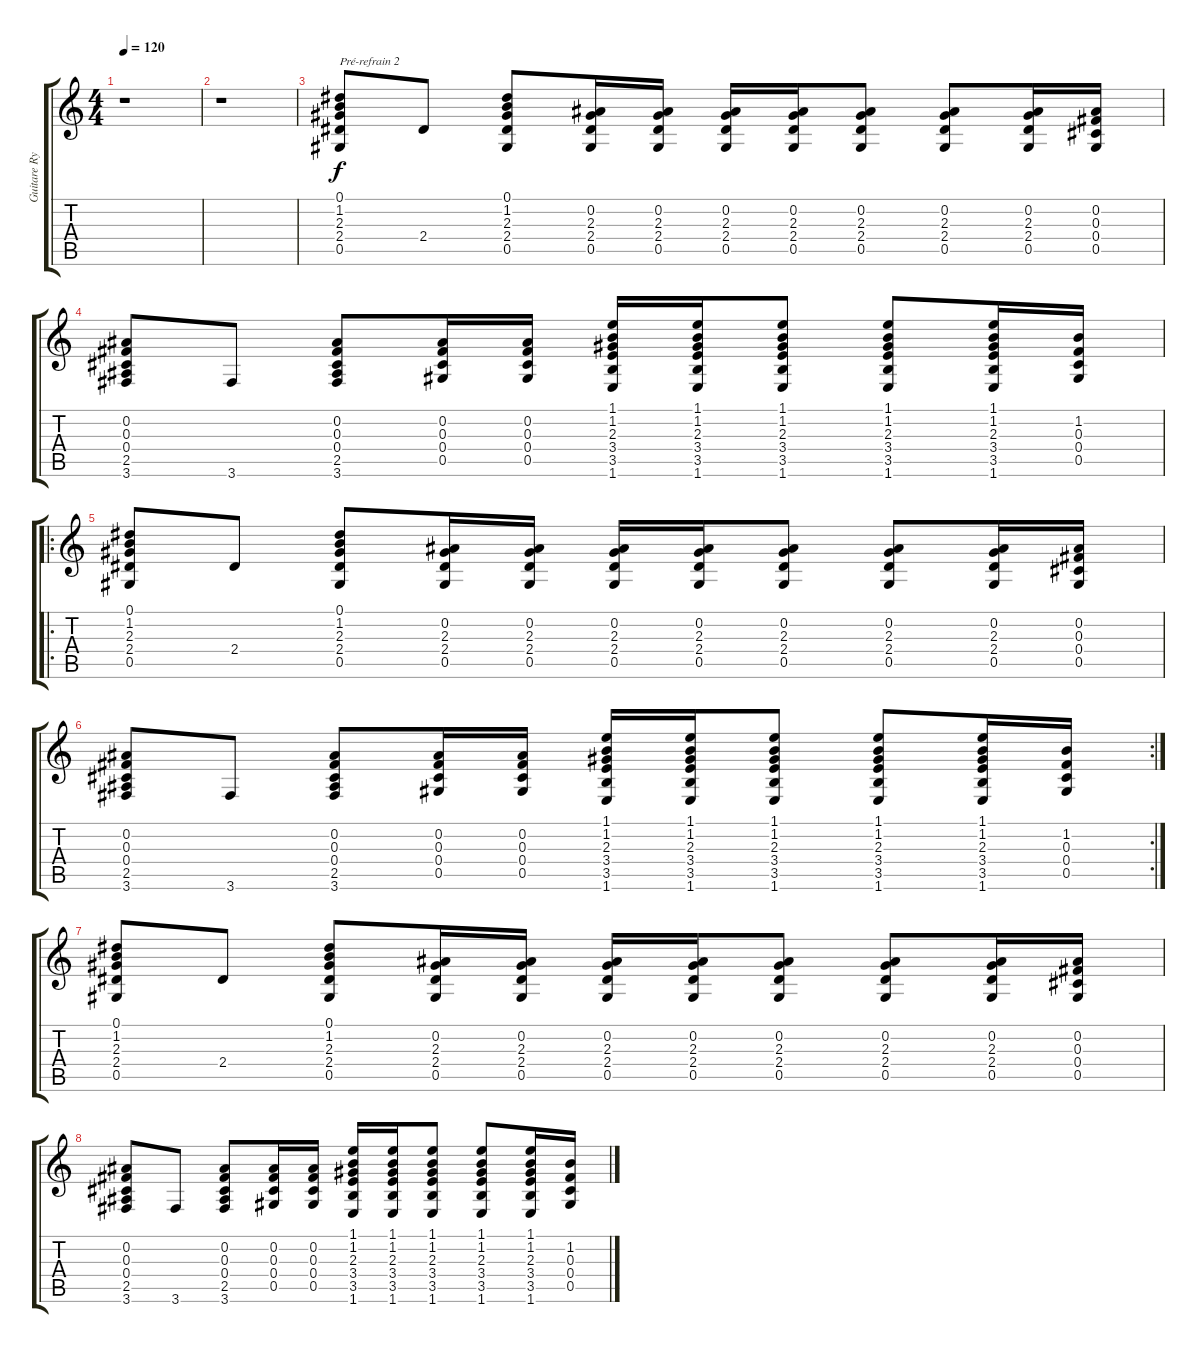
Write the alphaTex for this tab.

\track ("Guitare Rythmique 2" "Guitare Ry") {instrument electricguitarjazz}
\staff {score tabs}
\tuning (Eb4 Bb3 Gb3 Db3 Ab2 Eb2) {hide}
\ts (4 4)
\tempo 120
\clef g2
\ks c
r.1{dy f} |
r.1 |
(0.1 1.2 2.3 2.4 0.5).8{txt "Pré-refrain 2"} 2.4.8 (0.1 1.2 2.3 2.4 0.5).8 (0.2 2.3 2.4 0.5).16 (0.2 2.3 2.4 0.5).16 (0.2 2.3 2.4 0.5).16 (0.2 2.3 2.4 0.5).16 (0.2 2.3 2.4 0.5).8 (0.2 2.3 2.4 0.5).8 (0.2 2.3 2.4 0.5).16 (0.2 0.3 0.4 0.5).16 |
(0.2 0.3 0.4 2.5 3.6).8 3.6.8 (0.2 0.3 0.4 2.5 3.6).8 (0.2 0.3 0.4 0.5).16 (0.2 0.3 0.4 0.5).16 (1.1 1.2 2.3 3.4 3.5 1.6).16 (1.1 1.2 2.3 3.4 3.5 1.6).16 (1.1 1.2 2.3 3.4 3.5 1.6).8 (1.1 1.2 2.3 3.4 3.5 1.6).8 (1.1 1.2 2.3 3.4 3.5 1.6).16 (1.2 0.3 0.4 0.5).16 |
\ro
(0.1 1.2 2.3 2.4 0.5).8 2.4.8 (0.1 1.2 2.3 2.4 0.5).8 (0.2 2.3 2.4 0.5).16 (0.2 2.3 2.4 0.5).16 (0.2 2.3 2.4 0.5).16 (0.2 2.3 2.4 0.5).16 (0.2 2.3 2.4 0.5).8 (0.2 2.3 2.4 0.5).8 (0.2 2.3 2.4 0.5).16 (0.2 0.3 0.4 0.5).16 |
\rc 2
(0.2 0.3 0.4 2.5 3.6).8 3.6.8 (0.2 0.3 0.4 2.5 3.6).8 (0.2 0.3 0.4 0.5).16 (0.2 0.3 0.4 0.5).16 (1.1 1.2 2.3 3.4 3.5 1.6).16 (1.1 1.2 2.3 3.4 3.5 1.6).16 (1.1 1.2 2.3 3.4 3.5 1.6).8 (1.1 1.2 2.3 3.4 3.5 1.6).8 (1.1 1.2 2.3 3.4 3.5 1.6).16 (1.2 0.3 0.4 0.5).16 |
(0.1 1.2 2.3 2.4 0.5).8 2.4.8 (0.1 1.2 2.3 2.4 0.5).8 (0.2 2.3 2.4 0.5).16 (0.2 2.3 2.4 0.5).16 (0.2 2.3 2.4 0.5).16 (0.2 2.3 2.4 0.5).16 (0.2 2.3 2.4 0.5).8 (0.2 2.3 2.4 0.5).8 (0.2 2.3 2.4 0.5).16 (0.2 0.3 0.4 0.5).16 |
(0.2 0.3 0.4 2.5 3.6).8 3.6.8 (0.2 0.3 0.4 2.5 3.6).8 (0.2 0.3 0.4 0.5).16 (0.2 0.3 0.4 0.5).16 (1.1 1.2 2.3 3.4 3.5 1.6).16 (1.1 1.2 2.3 3.4 3.5 1.6).16 (1.1 1.2 2.3 3.4 3.5 1.6).8 (1.1 1.2 2.3 3.4 3.5 1.6).8 (1.1 1.2 2.3 3.4 3.5 1.6).16 (1.2 0.3 0.4 0.5).16
